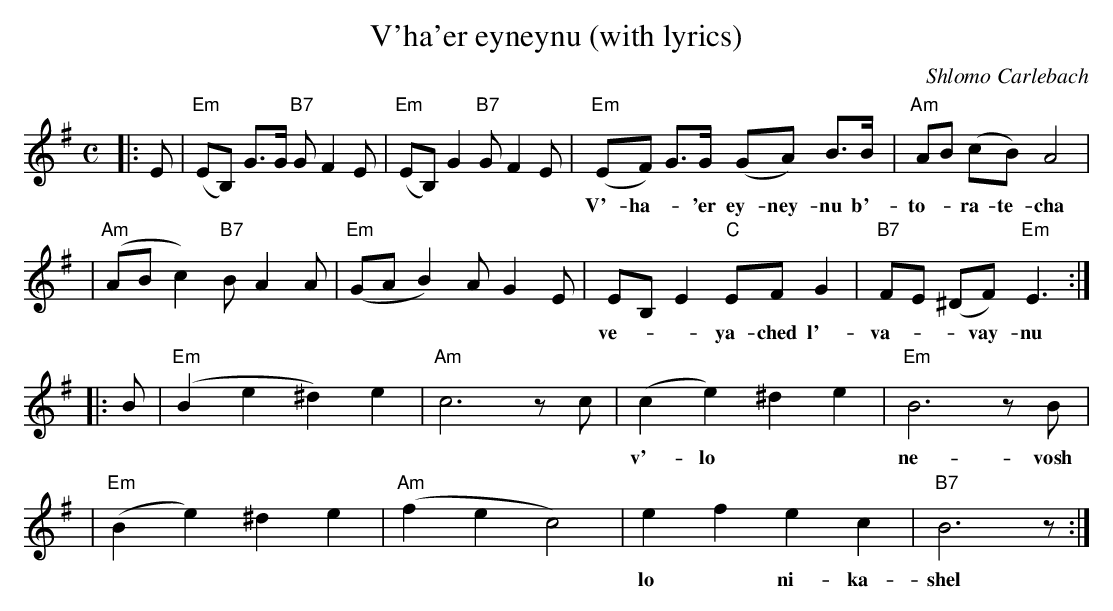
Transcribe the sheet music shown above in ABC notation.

X:1
T: V'ha'er eyneynu (with lyrics)
C: Shlomo Carlebach
M: C
L: 1/8
K: Em
|: E | "Em"(EB,) G>G "B7"G F2 E | "Em"(EB,) G2 "B7"G F2 E \
| "Em"(EF) G>G (GA) B>B | "Am"AB (cB) A4 |
w: V'-ha-*'er ey-ney-nu b'-to-*ra-te-cha v'-da-*bek li-bey-*nu b'- mits-vo-te-*cha
| "Am"(AB c2) "B7"BA2 A | "Em"(GA B2) AG2 E \
| EB, E2 "C"EF G2 | "B7"FE (^DF) "Em"E3 :|
w: ve-**ya-ched l'-va-**vay-nu l'-a-ha-va ul-yir-'a et sh'-me-*cha
|: B | "Em"(B2 e2 ^d2) e2 | "Am"c6 zc \
| (c2 e2) ^d2 e2 | "Em"B6 zB |
w: v'-lo** ne-vosh v'-lo* ni-ka-lem v'-
| "Em"(B2 e2) ^d2 e2 | "Am"(f2 e2 c4) \
| e2 f2 e2 c2 | "B7"B6  z :|
w: lo* ni-ka-shel** le-'o-lam va-ed.
